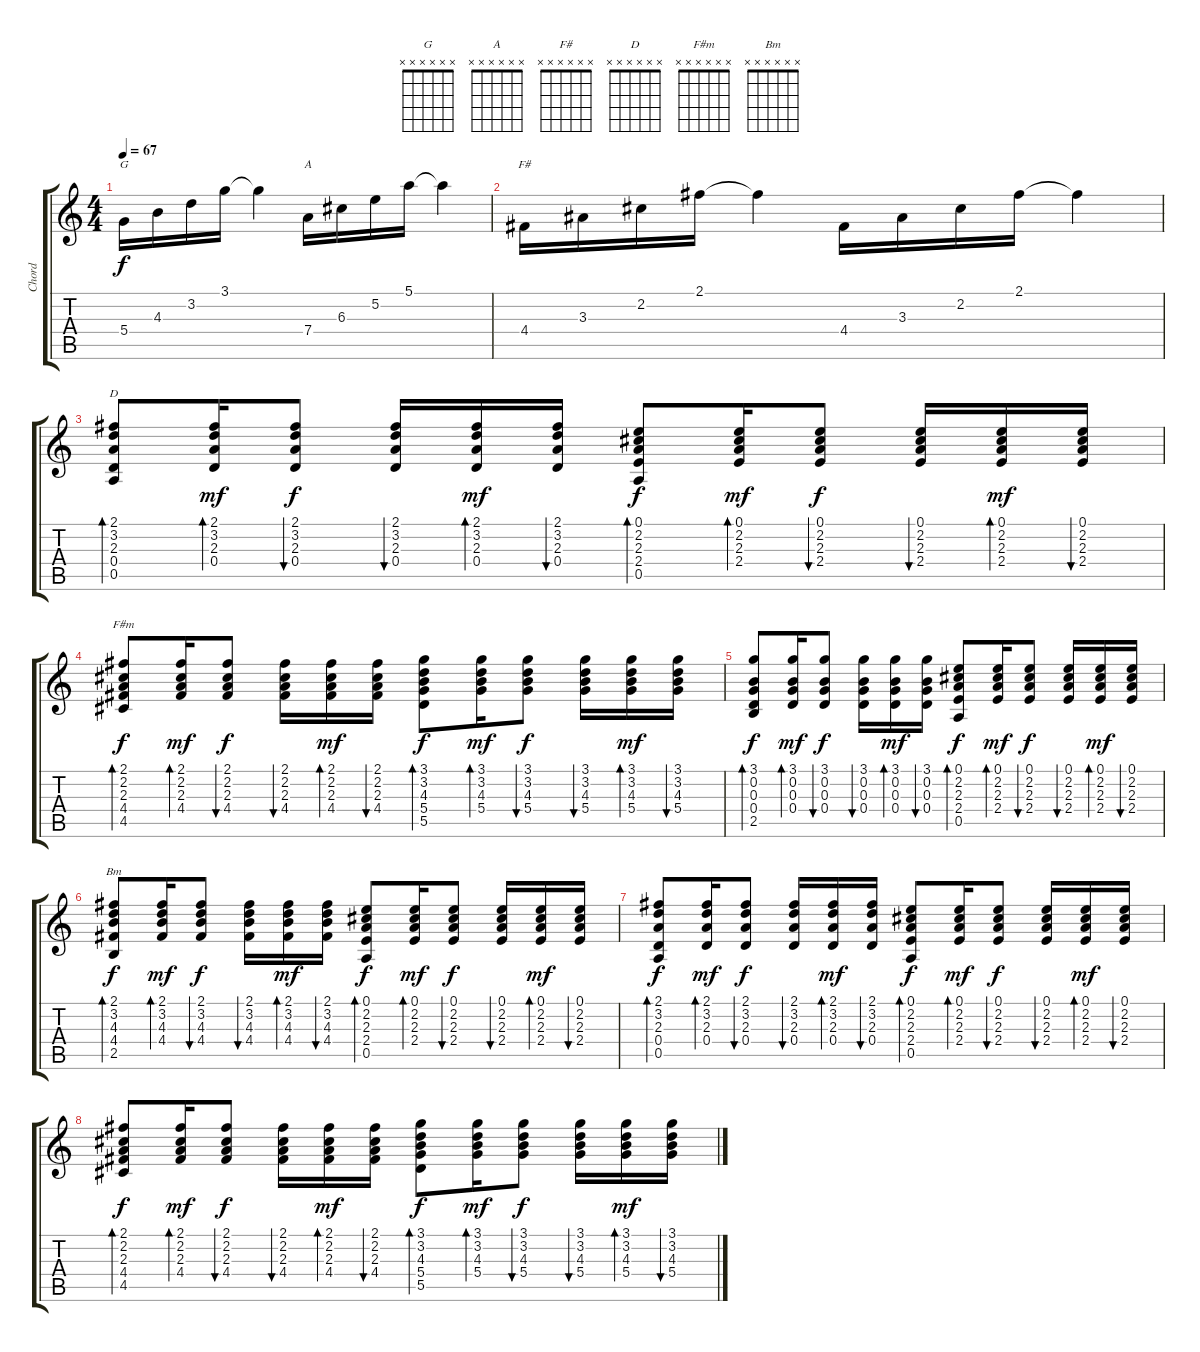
\track ("Chord" "Chord") {instrument acousticguitarsteel}
\staff {score tabs}
\tuning (E4 B3 G3 D3 A2 E2) {hide}
\chord ("G" x x x x x x) {firstfret 0}
\chord ("A" x x x x x x) {firstfret 0}
\chord ("F#" x x x x x x) {firstfret 0}
\chord ("D" x x x x x x) {firstfret 0}
\chord ("F#m" x x x x x x) {firstfret 0}
\chord ("Bm" x x x x x x) {firstfret 0}
\ts (4 4)
\tempo 67
\clef g2
\ks c
5.4.16{ch "G" dy f} 4.3.16 3.2.16 3.1.16 3.1{t}.4 7.4.16{ch "A"} 6.3.16 5.2.16 5.1.16 5.1{t}.4 |
4.4.16{ch "F#"} 3.3.16 2.2.16 2.1.16 2.1{t}.4 4.4.16 3.3.16 2.2.16 2.1.16 2.1{t}.4 |
(2.1 3.2 2.3 0.4 0.5).8{bd 30 ch "D"} (2.1 3.2 2.3 0.4).16{bd 30 dy mf} (2.1 3.2 2.3 0.4).8{bu 30 dy f} (2.1 3.2 2.3 0.4).16{bu 30} (2.1 3.2 2.3 0.4).16{bd 30 dy mf} (2.1 3.2 2.3 0.4).16{bu 30} (0.1 2.2 2.3 2.4 0.5).8{bd 30 dy f} (0.1 2.2 2.3 2.4).16{bd 30 dy mf} (0.1 2.2 2.3 2.4).8{bu 30 dy f} (0.1 2.2 2.3 2.4).16{bu 30} (0.1 2.2 2.3 2.4).16{bd 30 dy mf} (0.1 2.2 2.3 2.4).16{bu 30} |
(2.1 2.2 2.3 4.4 4.5).8{bd 30 ch "F#m" dy f} (2.1 2.2 2.3 4.4).16{bd 30 dy mf} (2.1 2.2 2.3 4.4).8{bu 30 dy f} (2.1 2.2 2.3 4.4).16{bu 30} (2.1 2.2 2.3 4.4).16{bd 30 dy mf} (2.1 2.2 2.3 4.4).16{bu 30} (3.1 3.2 4.3 5.4 5.5).8{bd 30 dy f} (3.1 3.2 4.3 5.4).16{bd 30 dy mf} (3.1 3.2 4.3 5.4).8{bu 30 dy f} (3.1 3.2 4.3 5.4).16{bu 30} (3.1 3.2 4.3 5.4).16{bd 30 dy mf} (3.1 3.2 4.3 5.4).16{bu 30} |
(3.1 0.2 0.3 0.4 2.5).8{bd 30 dy f} (3.1 0.2 0.3 0.4).16{bd 30 dy mf} (3.1 0.2 0.3 0.4).8{bu 30 dy f} (3.1 0.2 0.3 0.4).16{bu 30} (3.1 0.2 0.3 0.4).16{bd 30 dy mf} (3.1 0.2 0.3 0.4).16{bu 30} (0.1 2.2 2.3 2.4 0.5).8{bd 30 dy f} (0.1 2.2 2.3 2.4).16{bd 30 dy mf} (0.1 2.2 2.3 2.4).8{bu 30 dy f} (0.1 2.2 2.3 2.4).16{bu 30} (0.1 2.2 2.3 2.4).16{bd 30 dy mf} (0.1 2.2 2.3 2.4).16{bu 30} |
(2.1 3.2 4.3 4.4 2.5).8{bd 30 ch "Bm" dy f} (2.1 3.2 4.3 4.4).16{bd 30 dy mf} (2.1 3.2 4.3 4.4).8{bu 30 dy f} (2.1 3.2 4.3 4.4).16{bu 30} (2.1 3.2 4.3 4.4).16{bd 30 dy mf} (2.1 3.2 4.3 4.4).16{bu 30} (0.1 2.2 2.3 2.4 0.5).8{bd 30 dy f} (0.1 2.2 2.3 2.4).16{bd 30 dy mf} (0.1 2.2 2.3 2.4).8{bu 30 dy f} (0.1 2.2 2.3 2.4).16{bu 30} (0.1 2.2 2.3 2.4).16{bd 30 dy mf} (0.1 2.2 2.3 2.4).16{bu 30} |
(2.1 3.2 2.3 0.4 0.5).8{bd 30 dy f} (2.1 3.2 2.3 0.4).16{bd 30 dy mf} (2.1 3.2 2.3 0.4).8{bu 30 dy f} (2.1 3.2 2.3 0.4).16{bu 30} (2.1 3.2 2.3 0.4).16{bd 30 dy mf} (2.1 3.2 2.3 0.4).16{bu 30} (0.1 2.2 2.3 2.4 0.5).8{bd 30 dy f} (0.1 2.2 2.3 2.4).16{bd 30 dy mf} (0.1 2.2 2.3 2.4).8{bu 30 dy f} (0.1 2.2 2.3 2.4).16{bu 30} (0.1 2.2 2.3 2.4).16{bd 30 dy mf} (0.1 2.2 2.3 2.4).16{bu 30} |
(2.1 2.2 2.3 4.4 4.5).8{bd 30 dy f} (2.1 2.2 2.3 4.4).16{bd 30 dy mf} (2.1 2.2 2.3 4.4).8{bu 30 dy f} (2.1 2.2 2.3 4.4).16{bu 30} (2.1 2.2 2.3 4.4).16{bd 30 dy mf} (2.1 2.2 2.3 4.4).16{bu 30} (3.1 3.2 4.3 5.4 5.5).8{bd 30 dy f} (3.1 3.2 4.3 5.4).16{bd 30 dy mf} (3.1 3.2 4.3 5.4).8{bu 30 dy f} (3.1 3.2 4.3 5.4).16{bu 30} (3.1 3.2 4.3 5.4).16{bd 30 dy mf} (3.1 3.2 4.3 5.4).16{bu 30}
